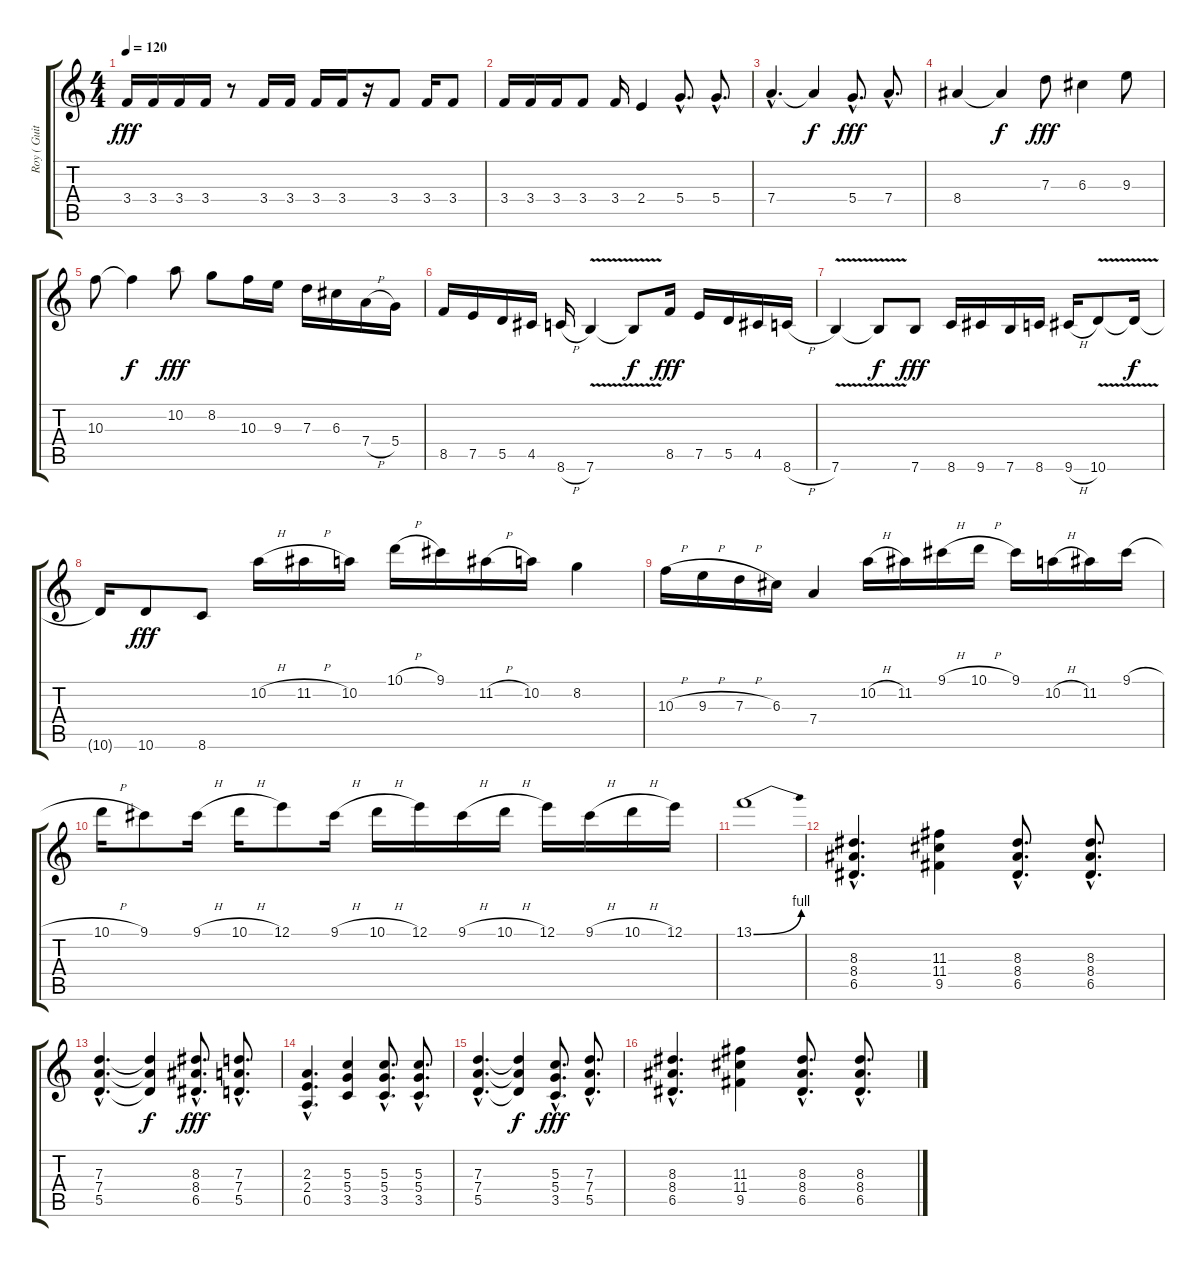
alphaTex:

\track ("Roy ( Guitar I )" "Roy ( Guit") {instrument distortionguitar}
\staff {score tabs}
\tuning (E4 B3 G3 D3 A2 E2) {hide}
\ts (4 4)
\tempo 120
\clef g2
\ks c
3.4.16{dy fff} 3.4.16 3.4.16 3.4.16 r.8 3.4.16 3.4.16 3.4.16 3.4.16 r.16 3.4.8 3.4.16 3.4.8 |
3.4.16 3.4.16 3.4.16 3.4.8 3.4.16 2.4.4 5.4{hac}.8{d} 5.4{hac}.8{d} |
7.4{hac}.4{d volume 16} 7.4{t}.4{dy f} 5.4{hac}.8{d dy fff} 7.4{hac}.8{d} |
8.4.4 8.4{t}.4{dy f} 7.3.8{dy fff} 6.3.4 9.3.8 |
10.3.8 10.3{t}.4{dy f} 10.2.8{dy fff} 8.2.8 10.3.16 9.3.16 7.3.16 6.3.16 7.4{h}.16 5.4.16 |
8.5.16 7.5.16 5.5.16 4.5.16 8.6{h}.16 7.6{v}.4 7.6{t}.8{dy f} 8.5.16{dy fff} 7.5.16 5.5.16 4.5.16 8.6{h}.16 |
7.6{v}.4 7.6{t}.8{dy f} 7.6.8{dy fff} 8.6.16 9.6.16 7.6.16 8.6.16 9.6{h}.16 10.6{v}.8 10.6{t}.16{dy f} |
10.6{t}.16 10.6.8{dy fff} 8.6.8 10.2{h}.16 11.2{h}.16 10.2.16 10.1{h}.16 9.1.16 11.2{h}.16 10.2.16 8.2.4 |
10.3{h}.16 9.3{h}.16 7.3{h}.16 6.3.16 7.4.4 10.2{h}.16 11.2.16 9.1{h}.16 10.1{h}.16 9.1.16 10.2{h}.16 11.2.16 9.1{h}.16 |
10.1{h}.16 9.1.8 9.1{h}.16 10.1{h}.16 12.1.8 9.1{h}.16 10.1{h}.16 12.1.16 9.1{h}.16 10.1{h}.16 12.1.16 9.1{h}.16 10.1{h}.16 12.1.16 |
13.1{be (bend 0 0 60 4)}.1 |
(8.3{hac} 8.4{hac} 6.5{hac}).4{d volume 11} (11.3 11.4 9.5).4 (8.3{hac} 8.4{hac} 6.5{hac}).8{d} (8.3{hac} 8.4{hac} 6.5{hac}).8{d} |
(7.3{hac} 7.4{hac} 5.5{hac}).4{d} (7.3{t} 7.4{t} 5.5{t}).4{dy f} (8.3{hac} 8.4{hac} 6.5{hac}).8{d dy fff} (7.3{hac} 7.4{hac} 5.5{hac}).8{d} |
(2.3{hac} 2.4{hac} 0.5{hac}).4{d} (5.3 5.4 3.5).4 (5.3{hac} 5.4{hac} 3.5{hac}).8{d} (5.3{hac} 5.4{hac} 3.5{hac}).8{d} |
(7.3{hac} 7.4{hac} 5.5{hac}).4{d} (7.3{t} 7.4{t} 5.5{t}).4{dy f} (5.3{hac} 5.4{hac} 3.5{hac}).8{d dy fff} (7.3{hac} 7.4{hac} 5.5{hac}).8{d} |
(8.3{hac} 8.4{hac} 6.5{hac}).4{d} (11.3 11.4 9.5).4 (8.3{hac} 8.4{hac} 6.5{hac}).8{d} (8.3{hac} 8.4{hac} 6.5{hac}).8{d}
